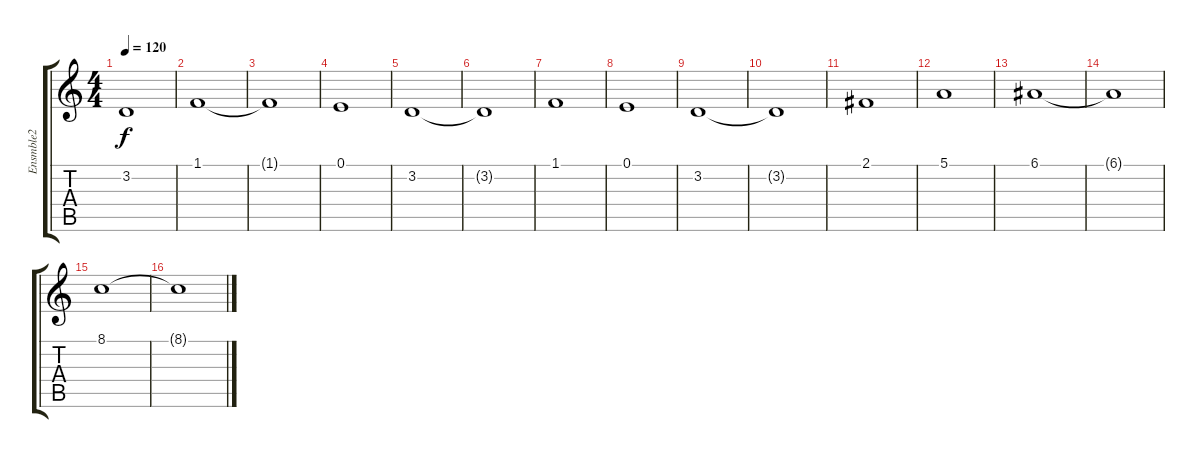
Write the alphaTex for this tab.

\track ("Ensmble2" "Ensmble2") {instrument stringensemble2}
\staff {score tabs}
\tuning (E4 B3 G3 D3 A2 E2) {hide}
\ts (4 4)
\tempo 120
\clef g2
\ks c
3.2.1{dy f} |
1.1.1 |
1.1{t}.1 |
0.1.1 |
3.2.1 |
3.2{t}.1 |
1.1.1 |
0.1.1 |
3.2.1 |
3.2{t}.1 |
2.1.1 |
5.1.1 |
6.1.1 |
6.1{t}.1 |
8.1.1 |
8.1{t}.1
